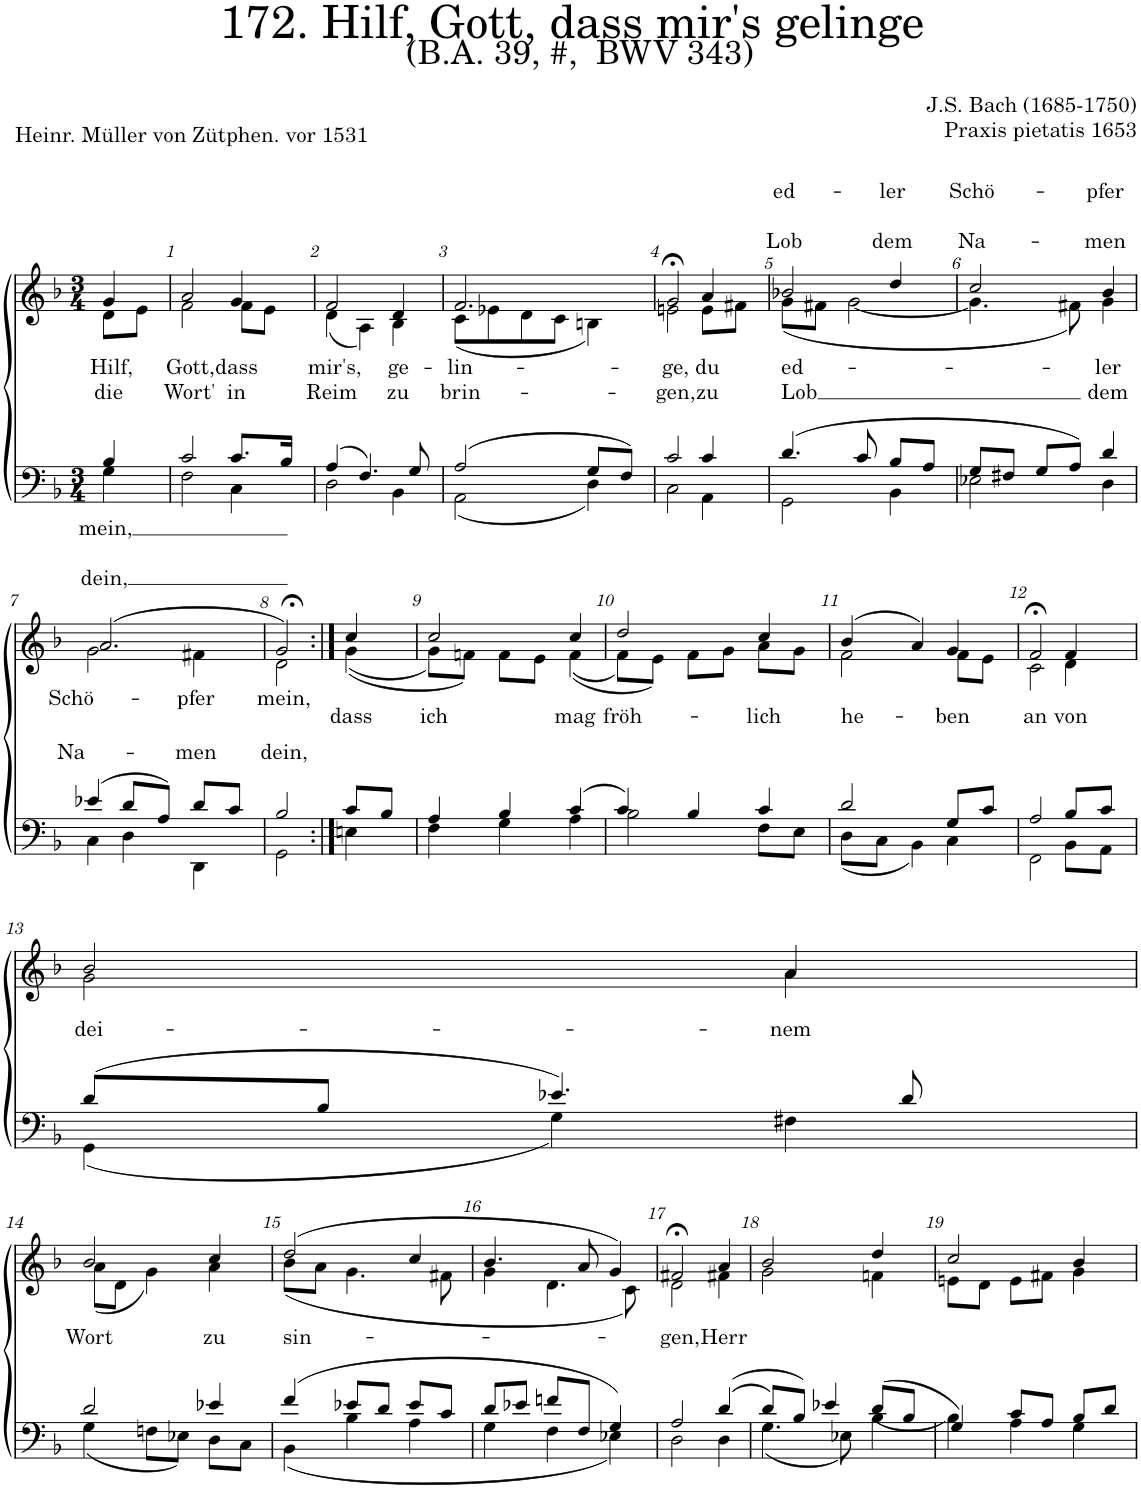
**kern	**kern	**text	**text	**text
*part2	*part1	*part1	*part1	*part1
*staff2	*staff1	*staff1	*staff1	*staff1
*I"Tenor/Bass	*I"Soprano/Alto	*	*	*
*clefF4	*clefG2	*	*	*
*k[b-]	*k[b-]	*	*	*
*M3/4	*M3/4	*	*	*
=	=	=	=	=
*^	*	*	*	*
!	!	!	!LO:LY:b	!LO:LY:b	!
*	*	*^	*	*	*
4B-/	4G\	4g/	8d\L	Hilf,	die	.
.	.	.	8e\J	.	.	.
=1	=1	=1	=1	=1	=1	=1
!	!	!	!	!LO:LY:b	!LO:LY:b	!
2c/	2F\	2a,/	2f\	Gott,	Wort'	.
!	!	!	!	!LO:LY:b	!LO:LY:b	!
8.c/L	4C\	4g/	8f\L	dass	in	.
.	.	.	8e\J	.	.	.
16B-/Jk	.	.	.	.	.	.
=2	=2	=2	=2	=2	=2	=2
!	!	!	!	!LO:LY:b	!LO:LY:b	!
(4A/	2D\	2f/	(4d\	mir's,	Reim	.
4.F/)	.	.	4A\)	.	.	.
!	!	!	!	!LO:LY:b	!LO:LY:b	!
.	4BB-\	4d/	4B-\	ge-	zu	.
8G/	.	.	.	.	.	.
=3	=3	=3	=3	=3	=3	=3
!	!	!	!	!LO:LY:b	!LO:LY:b	!
(2A/	(2AA\	2.f/	(8c\L	-lin-	brin-	.
.	.	.	8e-X\	.	.	.
.	.	.	8d\	.	.	.
.	.	.	8c\J	.	.	.
8G/L	4D\)	.	4Bn\)	.	.	.
8F/J)	.	.	.	.	.	.
=4	=4	=4	=4	=4	=4	=4
!	!	!	!	!LO:LY:b	!LO:LY:b	!
2c/	2C\	2g;<,/	2en\	ge,	-gen,	.
!	!	!	!	!LO:LY:b	!LO:LY:b	!
4c/	4AA\	4a/	8e\L	du	zu	.
.	.	.	8f#X\J	.	.	.
=5	=5	=5	=5	=5	=5	=5
!	!	!	!	!	!LO:LY:a	!LO:LY:a
!	!	!	!	!LO:LY:b	!LO:LY:b	!
(4.d/	2GG\	2b-X;</	(8g\L	ed-	Lob	Lob
.	.	.	8f#X\J	.	.	.
.	.	.	[2g\	.	.	.
8c/	.	.	.	.	.	.
!	!	!	!	!	!LO:LY:a	!LO:LY:a
8B-/L	4BB-\	4dd/	.	.	-ler	dem
8A/J	.	.	.	.	.	.
=6	=6	=6	=6	=6	=6	=6
!	!	!	!	!	!LO:LY:a	!LO:LY:a
8G/L	2E-X\	2cc/	4.g\]	.	Schö-	Na-
8F#X/J	.	.	.	.	.	.
8G/L	.	.	.	.	.	.
8A/J)	.	.	8f#X\)	.	.	.
!	!	!	!	!	!LO:LY:a	!LO:LY:a
!	!	!	!	!LO:LY:b	!LO:LY:b	!
4d/	4D\	4b-/	4g\	-ler	dem	-men
!!LO:LB:g=z	!!
=7	=7	=7	=7	=7	=7	=7
!	!	!	!	!LO:LY:a	!LO:LY:a	!
!	!	!	!	!LO:LY:b	!LO:LY:b	!
(4e-X/	4C\	(2.a/	2g\	Schö-	Na-	.
8d/L	4D\	.	.	.	.	.
8A/J)	.	.	.	.	.	.
!	!	!	!	!LO:LY:b	!LO:LY:b	!
8d/L	4DD\	.	4f#X\	-pfer	-men	.
8c/J	.	.	.	.	.	.
=8	=8	=8	=8	=8	=8	=8
!	!	!	!	!LO:LY:b	!LO:LY:b	!
2B-/	2GG\	2g;<,/)	2d\	mein,	dein,	.
=8X1:|!	=8X1:|!	=8X1:|!	=8X1:|!	=8X1:|!	=8X1:|!	=8X1:|!
!	!	!	!	!LO:LY:b	!	!
8c/L	4En\	4cc/	((4g\	dass	.	.
8B-/J	.	.	.	.	.	.
=9	=9	=9	=9	=9	=9	=9
!	!	!	!	!LO:LY:b	!	!
4A/	4F\	2cc/	8g\L)	ich	.	.
.	.	.	8fn\J)	.	.	.
4B-/	4G\	.	8f\L	.	.	.
.	.	.	8e\J	.	.	.
!	!	!	!	!LO:LY:b	!	!
(4c/	4A\	4cc/	((4f\	mag	.	.
=10	=10	=10	=10	=10	=10	=10
!	!	!	!	!LO:LY:b	!	!
4c/)	2B-\	2dd/	8f\L)	fröh-	.	.
.	.	.	8e\J)	.	.	.
4B-/	.	.	8f\L	.	.	.
.	.	.	8g\J	.	.	.
!	!	!	!	!LO:LY:b	!	!
4c/	8F\L	4cc/	8a\L	-lich	.	.
.	8E\J	.	8g\J	.	.	.
=11	=11	=11	=11	=11	=11	=11
!	!	!	!	!LO:LY:b	!	!
2d/	(8D\L	(4b-/	2f\	he-	.	.
.	8C\J	.	.	.	.	.
.	4BB-\)	4a/)	.	.	.	.
!	!	!	!	!LO:LY:b	!	!
8G/L	4C\	4g/	8f\L	-ben	.	.
8c/J	.	.	8e\J	.	.	.
=12	=12	=12	=12	=12	=12	=12
!	!	!	!	!LO:LY:b	!	!
2A/	2FF\	2f;<,/	2c\	an	.	.
!	!	!	!	!LO:LY:b	!	!
8B-/L	8BB-\L	4f/	4d\	von	.	.
8c/J	8AA\J	.	.	.	.	.
!!LO:LB:g=z	!!
=13	=13	=13	=13	=13	=13	=13
!	!	!	!	!LO:LY:b	!	!
(8d/L	(4GG\	2b-/	2g\	dei-	.	.
8B-/J	.	.	.	.	.	.
4.e-X/)	4G\)	.	.	.	.	.
!	!	!	!	!LO:LY:b	!	!
.	4F#X\	4a/	4a\	-nem	.	.
8d/	.	.	.	.	.	.
!!LO:LB:g=z	!!
=14	=14	=14	=14	=14	=14	=14
!	!	!	!	!LO:LY:b	!	!
2d/	(4G\	2b-/	(8a\L	Wort	.	.
.	.	.	8d\J	.	.	.
.	8Fn\L	.	4g\)	.	.	.
.	8E-X\J)	.	.	.	.	.
!	!	!	!	!LO:LY:b	!	!
4e-X/	8D\L	4cc/	4a\	zu	.	.
.	8C\J	.	.	.	.	.
=15	=15	=15	=15	=15	=15	=15
!	!	!	!	!LO:LY:b	!	!
(4f/	(4BB-\	(2dd/	(8b-\L	sin-	.	.
.	.	.	8a\J	.	.	.
8e-X/L	4B-\	.	4.g\	.	.	.
8d/J	.	.	.	.	.	.
8e-/L	4A\	4cc/	.	.	.	.
8c/J	.	.	8f#X\	.	.	.
=16	=16	=16	=16	=16	=16	=16
8d/L	4G\	4.b-/	4g\	.	.	.
8e-X/J	.	.	.	.	.	.
8fn/L	4F\	.	4.d\	.	.	.
8F/J	.	8a/	.	.	.	.
4G/)	4E-X\)	4g/)	.	.	.	.
.	.	.	8c\)	.	.	.
=17	=17	=17	=17	=17	=17	=17
!	!	!	!	!LO:LY:b	!	!
2A/	2D\	2f#X;<,/	2d\	-gen,	.	.
!	!	!	!	!LO:LY:b	!	!
((4d/	4D\	4a/	4f#X\	Herr	.	.
=18	=18	=18	=18	=18	=18	=18
8d/L)	(4.G\	2b-/	2g\	.	.	.
8B-/J)	.	.	.	.	.	.
4e-X/	.	.	.	.	.	.
.	8E-X\)	.	.	.	.	.
(8d/L	(4B-\	4dd/	4fn\	.	.	.
8B-/J	.	.	.	.	.	.
=19	=19	=19	=19	=19	=19	=19
4G/)	4B-\)	2cc/	8en\L	.	.	.
.	.	.	8d\J	.	.	.
8c/L	4A\	.	8e\L	.	.	.
8A/J	.	.	8f#X\J	.	.	.
8B-/L	4G\	4b-/	4g\	.	.	.
8d/J	.	.	.	.	.	.
*v	*v	*	*	*	*	*
*	*v	*v	*	*	*
=	=	=	=	=
*-	*-	*-	*-	*-
